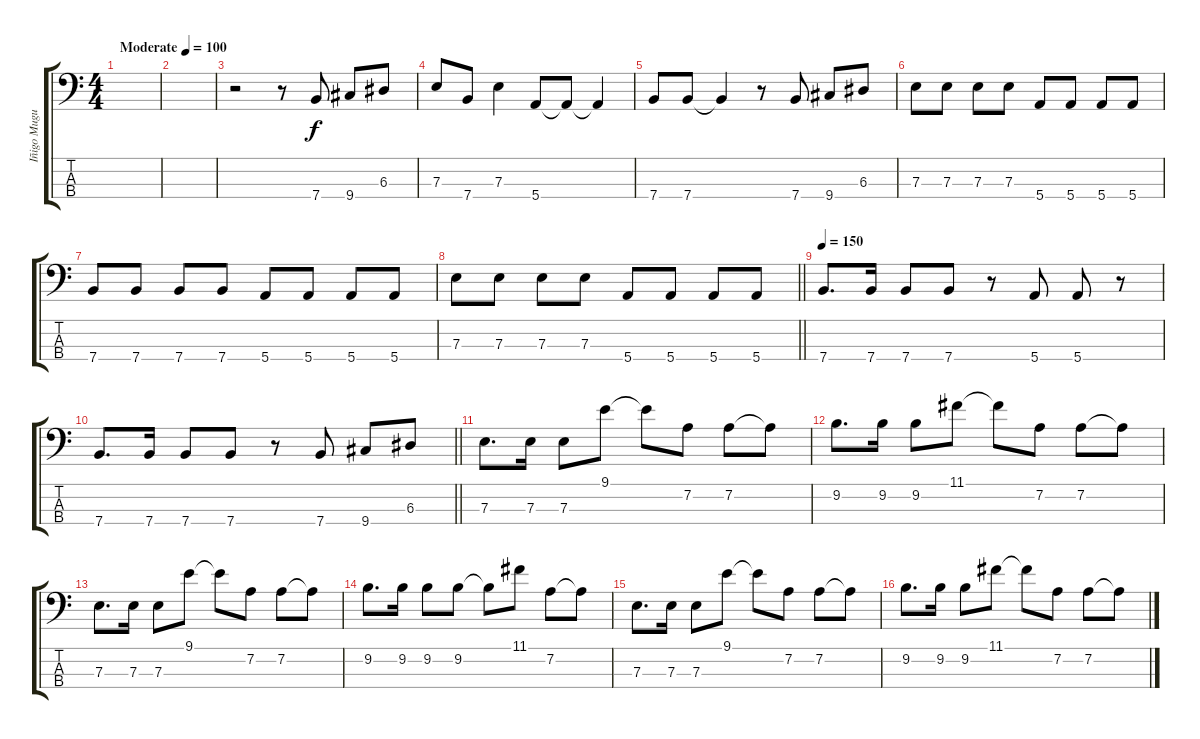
\track ("Iñigo Muguruza" "Iñigo Mugu") {instrument electricbassfinger}
\staff {score tabs}
\tuning (G2 D2 A1 E1) {hide}
\ts (4 4)
\tempo (100 "Moderate")
\clef f4
\ks c
|
|
r.2 r.8 7.4.8 9.4.8 6.3.8 |
7.3.8 7.4.8 7.3.4 5.4.8 5.4{t}.8 5.4{t}.4 |
7.4.8 7.4.8 7.4{t}.4 r.8 7.4.8 9.4.8 6.3.8 |
7.3.8 7.3.8 7.3.8 7.3.8 5.4.8 5.4.8 5.4.8 5.4.8 |
7.4.8 7.4.8 7.4.8 7.4.8 5.4.8 5.4.8 5.4.8 5.4.8 |
\barLineRight lightlight
7.3.8 7.3.8 7.3.8 7.3.8 5.4.8 5.4.8 5.4.8 5.4.8 |
\tempo 150
7.4.8{d} 7.4.16 7.4.8 7.4.8 r.8 5.4.8 5.4.8 r.8 |
\barLineRight lightlight
7.4.8{d} 7.4.16 7.4.8 7.4.8 r.8 7.4.8 9.4.8 6.3.8 |
7.3.8{d} 7.3.16 7.3.8 9.1.8 9.1{t}.8 7.2.8 7.2.8 7.2{t}.8 |
9.2.8{d} 9.2.16 9.2.8 11.1.8 11.1{t}.8 7.2.8 7.2.8 7.2{t}.8 |
7.3.8{d} 7.3.16 7.3.8 9.1.8 9.1{t}.8 7.2.8 7.2.8 7.2{t}.8 |
9.2.8{d} 9.2.16 9.2.8 9.2.8 9.2{t}.8 11.1.8 7.2.8 7.2{t}.8 |
7.3.8{d} 7.3.16 7.3.8 9.1.8 9.1{t}.8 7.2.8 7.2.8 7.2{t}.8 |
9.2.8{d} 9.2.16 9.2.8 11.1.8 11.1{t}.8 7.2.8 7.2.8 7.2{t}.8
